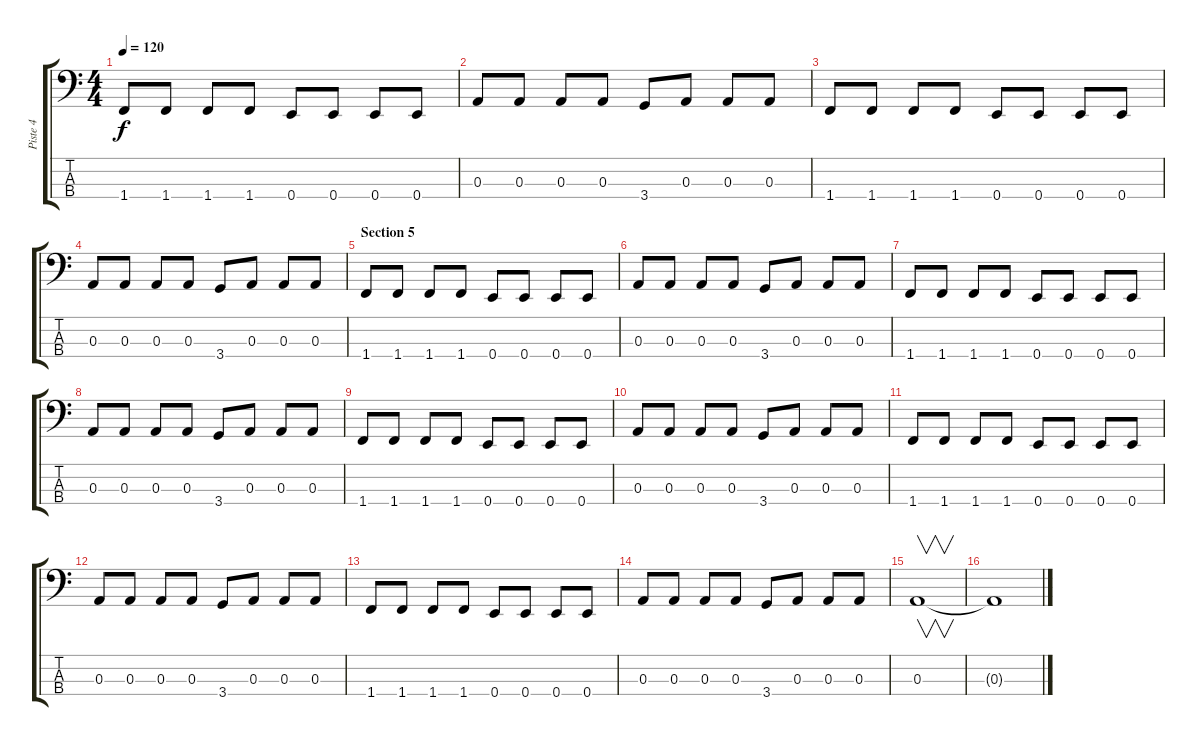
\track ("Piste 4" "Piste 4") {instrument electricbassfinger}
\staff {score tabs}
\tuning (G2 D2 A1 E1) {hide}
\ts (4 4)
\tempo 120
\clef f4
\ks c
1.4.8{dy f} 1.4.8 1.4.8 1.4.8 0.4.8 0.4.8 0.4.8 0.4.8 |
0.3.8 0.3.8 0.3.8 0.3.8 3.4.8 0.3.8 0.3.8 0.3.8 |
1.4.8 1.4.8 1.4.8 1.4.8 0.4.8 0.4.8 0.4.8 0.4.8 |
0.3.8 0.3.8 0.3.8 0.3.8 3.4.8 0.3.8 0.3.8 0.3.8 |
\section ("" "Section 5")
1.4.8 1.4.8 1.4.8 1.4.8 0.4.8 0.4.8 0.4.8 0.4.8 |
0.3.8 0.3.8 0.3.8 0.3.8 3.4.8 0.3.8 0.3.8 0.3.8 |
1.4.8 1.4.8 1.4.8 1.4.8 0.4.8 0.4.8 0.4.8 0.4.8 |
0.3.8 0.3.8 0.3.8 0.3.8 3.4.8 0.3.8 0.3.8 0.3.8 |
1.4.8 1.4.8 1.4.8 1.4.8 0.4.8 0.4.8 0.4.8 0.4.8 |
0.3.8 0.3.8 0.3.8 0.3.8 3.4.8 0.3.8 0.3.8 0.3.8 |
1.4.8 1.4.8 1.4.8 1.4.8 0.4.8 0.4.8 0.4.8 0.4.8 |
0.3.8 0.3.8 0.3.8 0.3.8 3.4.8 0.3.8 0.3.8 0.3.8 |
1.4.8 1.4.8 1.4.8 1.4.8 0.4.8 0.4.8 0.4.8 0.4.8 |
0.3.8 0.3.8 0.3.8 0.3.8 3.4.8 0.3.8 0.3.8 0.3.8 |
0.3.1{v} |
0.3{t}.1
